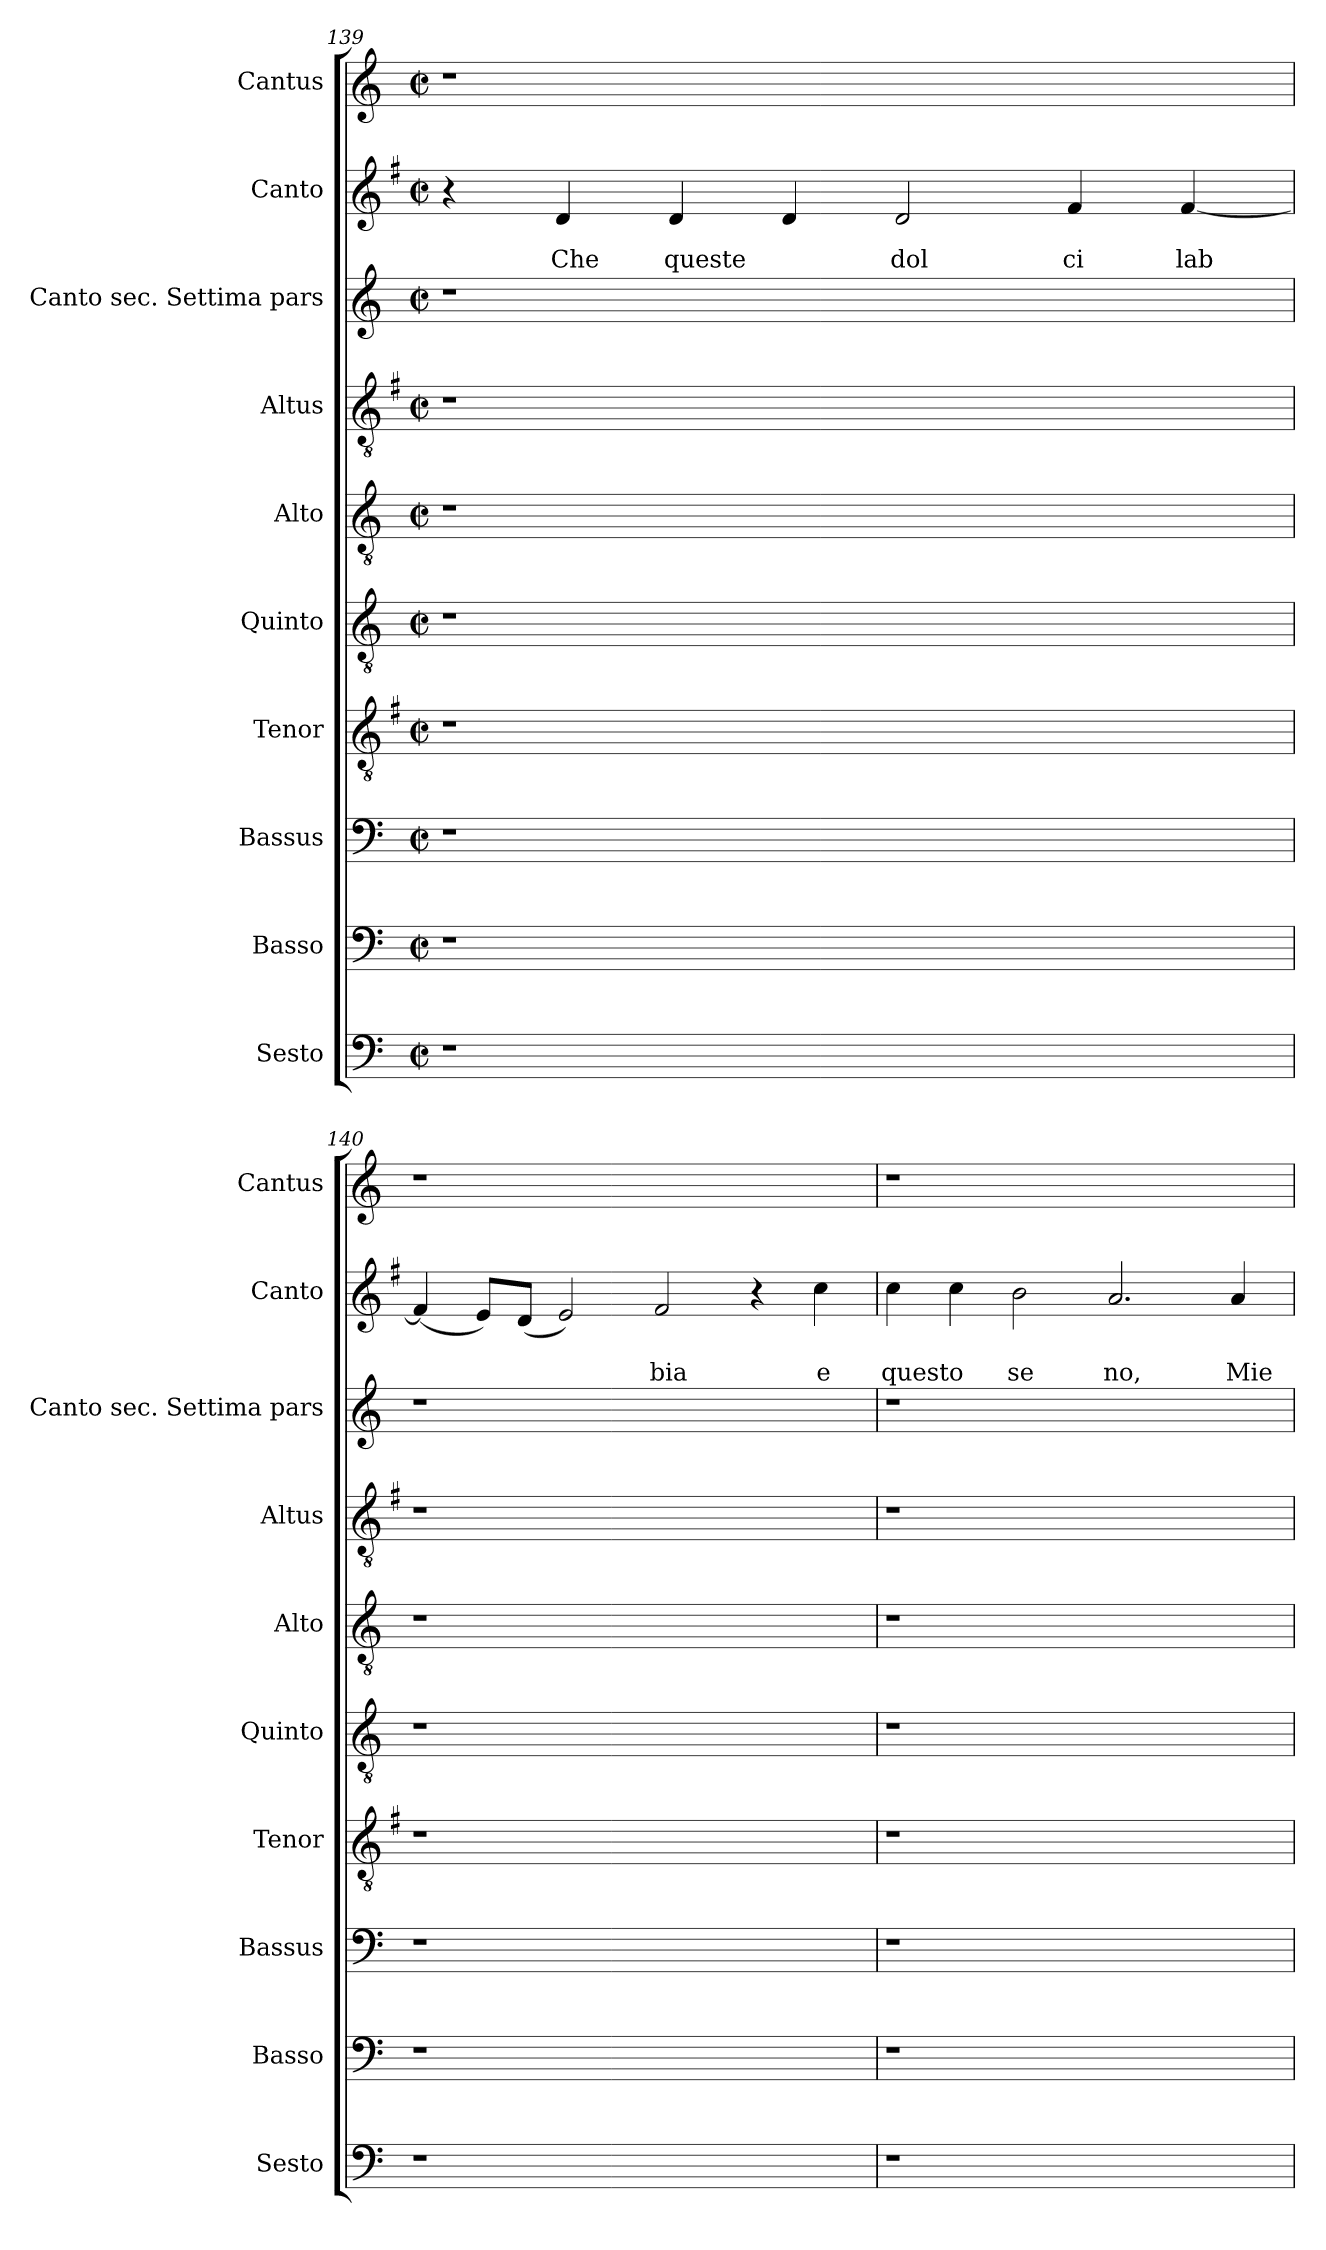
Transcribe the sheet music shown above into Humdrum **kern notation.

**kern	**kern	**kern	**kern	**kern	**kern	**kern	**kern	**kern	**text	**text	**kern
*part10	*part9	*part8	*part7	*part6	*part5	*part4	*part3	*part2	*part2	*part2	*part1
*staff10	*staff9	*staff8	*staff7	*staff6	*staff5	*staff4	*staff3	*staff2	*staff2	*staff2	*staff1
*I"Sesto	*I"Basso	*I"Bassus	*I"Tenor	*I"Quinto	*I"Alto	*I"Altus	*I"Canto sec. Settima pars	*I"Canto	*	*	*I"Cantus
*I'Sesto	*I'Basso	*I'Bassus	*I'Tenor	*I'Quinto	*I'Alto	*I'Altus	*I'Canto sec. Settima pars	*I'Canto	*	*	*I'Cantus
*clefF4	*clefF4	*clefF4	*clefGv2	*clefGv2	*clefGv2	*clefGv2	*clefG2	*clefG2	*	*	*clefG2
*k[]	*k[]	*k[]	*k[f#]	*k[]	*k[]	*k[f#]	*k[]	*k[f#]	*	*	*k[]
*C:	*C:	*C:	*G:	*C:	*C:	*G:	*C:	*G:	*	*	*C:
*M2/2	*M2/2	*M2/2	*M2/2	*M2/2	*M2/2	*M2/2	*M2/2	*M2/2	*	*	*M2/2
*met(c|)	*met(c|)	*met(c|)	*met(c|)	*met(c|)	*met(c|)	*met(c|)	*met(c|)	*met(c|)	*	*	*met(c|)
=139	=139	=139	=139	=139	=139	=139	=139	=139	=139	=139	=139
1r	1r	1r	1r	1r	1r	1r	1r	4r	.	.	1r
!	!	!	!	!	!	!	!	!	!	!LO:LY:b	!
.	.	.	.	.	.	.	.	4d/	.	Che	.
!	!	!	!	!	!	!	!	!	!	!LO:LY:b	!
.	.	.	.	.	.	.	.	4d/	.	queste	.
.	.	.	.	.	.	.	.	4d/	.	.	.
!	!	!	!	!	!	!	!	!	!	!LO:LY:b	!
1ryy	1ryy	1ryy	1ryy	1ryy	1ryy	1ryy	1ryy	2d/	.	dol	1ryy
!	!	!	!	!	!	!	!	!	!	!LO:LY:b	!
.	.	.	.	.	.	.	.	4f#/	.	ci	.
!	!	!	!	!	!	!	!	!	!	!LO:LY:b	!
.	.	.	.	.	.	.	.	[<4f#/	.	lab	.
=140	=140	=140	=140	=140	=140	=140	=140	=140	=140	=140	=140
1r	1r	1r	1r	1r	1r	1r	1r	(<4f#/]	.	.	1r
.	.	.	.	.	.	.	.	8e/L)	.	.	.
.	.	.	.	.	.	.	.	(<8d/J	.	.	.
.	.	.	.	.	.	.	.	2e/)	.	.	.
!	!	!	!	!	!	!	!	!	!	!LO:LY:b	!
1ryy	1ryy	1ryy	1ryy	1ryy	1ryy	1ryy	1ryy	2f#/	.	bia	1ryy
.	.	.	.	.	.	.	.	4r	.	.	.
!	!	!	!	!	!	!	!	!	!	!LO:LY:b	!
.	.	.	.	.	.	.	.	4cc\	.	e	.
!!LO:LB:g=z
=141	=141	=141	=141	=141	=141	=141	=141	=141	=141	=141	=141
!	!	!	!	!	!	!	!	!	!	!LO:LY:b	!
1r	1r	1r	1r	1r	1r	1r	1r	4cc\	.	questo	1r
.	.	.	.	.	.	.	.	4cc\	.	.	.
!	!	!	!	!	!	!	!	!	!	!LO:LY:b	!
.	.	.	.	.	.	.	.	2b\	.	se	.
!	!	!	!	!	!	!	!	!	!	!LO:LY:b	!
1ryy	1ryy	1ryy	1ryy	1ryy	1ryy	1ryy	1ryy	2.a/	.	no,	1ryy
!	!	!	!	!	!	!	!	!	!	!LO:LY:b	!
.	.	.	.	.	.	.	.	4a/	.	Mie	.
=	=	=	=	=	=	=	=	=	=	=	=
*-	*-	*-	*-	*-	*-	*-	*-	*-	*-	*-	*-
